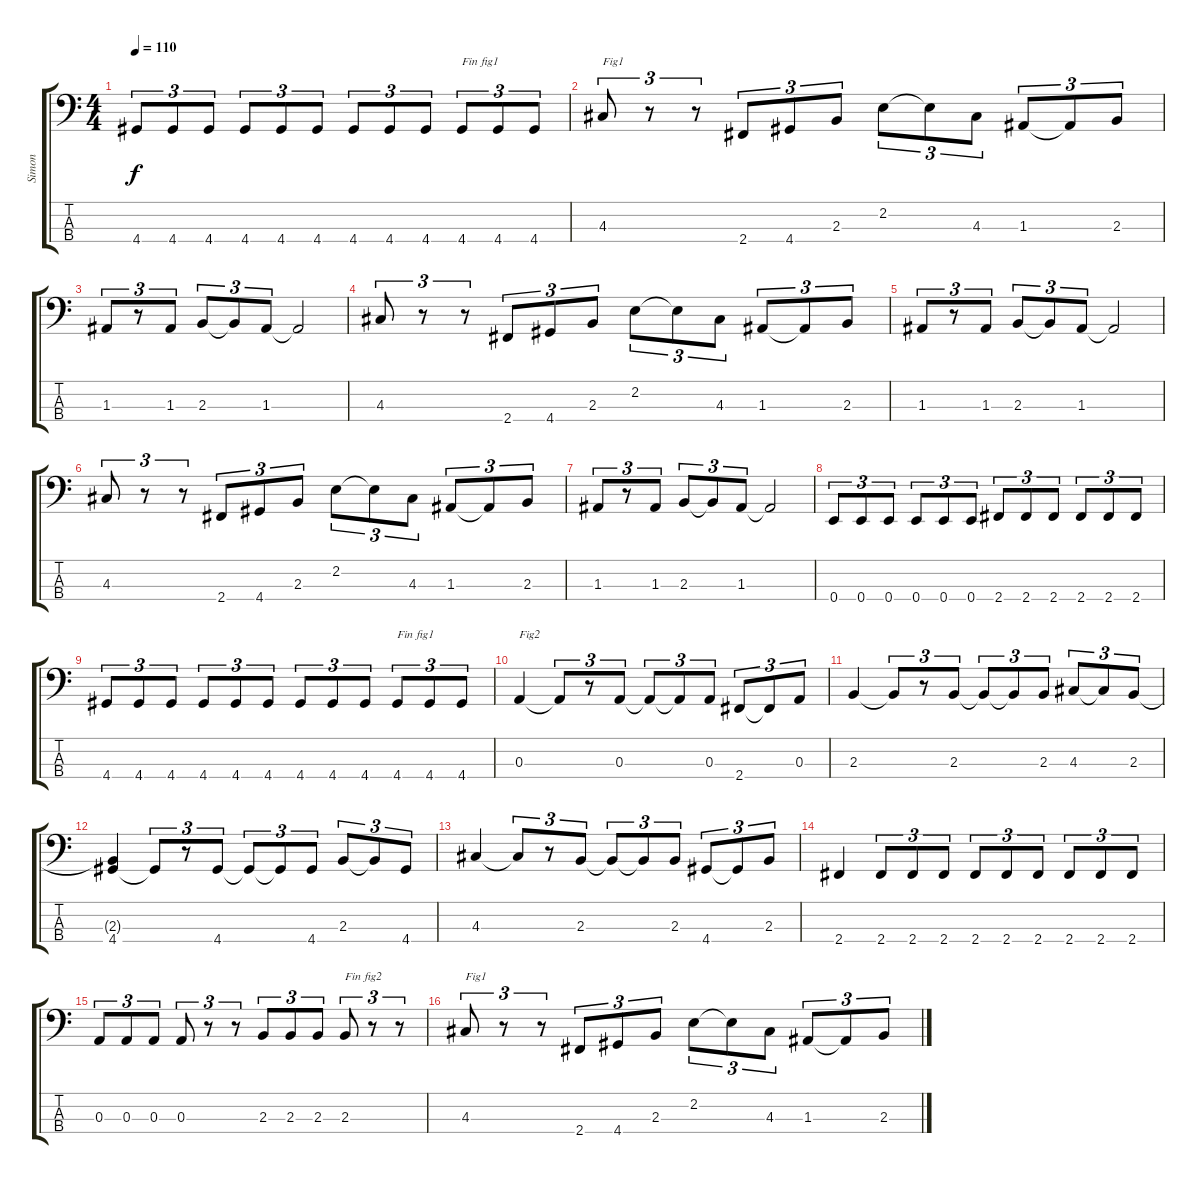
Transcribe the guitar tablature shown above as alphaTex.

\track ("Simon" "Simon") {instrument electricbasspick}
\staff {score tabs}
\tuning (G2 D2 A1 E1) {hide}
\ts (4 4)
\tempo 110
\clef f4
\ks c
4.4.8{tu (3 2) dy f} 4.4.8{tu (3 2)} 4.4.8{tu (3 2)} 4.4.8{tu (3 2)} 4.4.8{tu (3 2)} 4.4.8{tu (3 2)} 4.4.8{tu (3 2)} 4.4.8{tu (3 2)} 4.4.8{tu (3 2)} 4.4.8{tu (3 2) txt "Fin fig1"} 4.4.8{tu (3 2)} 4.4.8{tu (3 2)} |
4.3.8{tu (3 2) txt "Fig1"} r.8{tu (3 2)} r.8{tu (3 2)} 2.4.8{tu (3 2)} 4.4.8{tu (3 2)} 2.3.8{tu (3 2)} 2.2.8{tu (3 2)} 2.2{t}.8{tu (3 2)} 4.3.8{tu (3 2)} 1.3.8{tu (3 2)} 1.3{t}.8{tu (3 2)} 2.3.8{tu (3 2)} |
1.3.8{tu (3 2)} r.8{tu (3 2)} 1.3.8{tu (3 2)} 2.3.8{tu (3 2)} 2.3{t}.8{tu (3 2)} 1.3.8{tu (3 2)} 1.3{t}.2 |
4.3.8{tu (3 2)} r.8{tu (3 2)} r.8{tu (3 2)} 2.4.8{tu (3 2)} 4.4.8{tu (3 2)} 2.3.8{tu (3 2)} 2.2.8{tu (3 2)} 2.2{t}.8{tu (3 2)} 4.3.8{tu (3 2)} 1.3.8{tu (3 2)} 1.3{t}.8{tu (3 2)} 2.3.8{tu (3 2)} |
1.3.8{tu (3 2)} r.8{tu (3 2)} 1.3.8{tu (3 2)} 2.3.8{tu (3 2)} 2.3{t}.8{tu (3 2)} 1.3.8{tu (3 2)} 1.3{t}.2 |
4.3.8{tu (3 2)} r.8{tu (3 2)} r.8{tu (3 2)} 2.4.8{tu (3 2)} 4.4.8{tu (3 2)} 2.3.8{tu (3 2)} 2.2.8{tu (3 2)} 2.2{t}.8{tu (3 2)} 4.3.8{tu (3 2)} 1.3.8{tu (3 2)} 1.3{t}.8{tu (3 2)} 2.3.8{tu (3 2)} |
1.3.8{tu (3 2)} r.8{tu (3 2)} 1.3.8{tu (3 2)} 2.3.8{tu (3 2)} 2.3{t}.8{tu (3 2)} 1.3.8{tu (3 2)} 1.3{t}.2 |
0.4.8{tu (3 2)} 0.4.8{tu (3 2)} 0.4.8{tu (3 2)} 0.4.8{tu (3 2)} 0.4.8{tu (3 2)} 0.4.8{tu (3 2)} 2.4.8{tu (3 2)} 2.4.8{tu (3 2)} 2.4.8{tu (3 2)} 2.4.8{tu (3 2)} 2.4.8{tu (3 2)} 2.4.8{tu (3 2)} |
4.4.8{tu (3 2)} 4.4.8{tu (3 2)} 4.4.8{tu (3 2)} 4.4.8{tu (3 2)} 4.4.8{tu (3 2)} 4.4.8{tu (3 2)} 4.4.8{tu (3 2)} 4.4.8{tu (3 2)} 4.4.8{tu (3 2)} 4.4.8{tu (3 2) txt "Fin fig1"} 4.4.8{tu (3 2)} 4.4.8{tu (3 2)} |
0.3.4{txt "Fig2"} 0.3{t}.8{tu (3 2)} r.8{tu (3 2)} 0.3.8{tu (3 2)} 0.3{t}.8{tu (3 2)} 0.3{t}.8{tu (3 2)} 0.3.8{tu (3 2)} 2.4.8{tu (3 2)} 2.4{t}.8{tu (3 2)} 0.3.8{tu (3 2)} |
2.3.4 2.3{t}.8{tu (3 2)} r.8{tu (3 2)} 2.3.8{tu (3 2)} 2.3{t}.8{tu (3 2)} 2.3{t}.8{tu (3 2)} 2.3.8{tu (3 2)} 4.3.8{tu (3 2)} 4.3{t}.8{tu (3 2)} 2.3.8{tu (3 2)} |
(2.3{t} 4.4).4 4.4{t}.8{tu (3 2)} r.8{tu (3 2)} 4.4.8{tu (3 2)} 4.4{t}.8{tu (3 2)} 4.4{t}.8{tu (3 2)} 4.4.8{tu (3 2)} 2.3.8{tu (3 2)} 2.3{t}.8{tu (3 2)} 4.4.8{tu (3 2)} |
4.3.4 4.3{t}.8{tu (3 2)} r.8{tu (3 2)} 2.3.8{tu (3 2)} 2.3{t}.8{tu (3 2)} 2.3{t}.8{tu (3 2)} 2.3.8{tu (3 2)} 4.4.8{tu (3 2)} 4.4{t}.8{tu (3 2)} 2.3.8{tu (3 2)} |
2.4.4 2.4.8{tu (3 2)} 2.4.8{tu (3 2)} 2.4.8{tu (3 2)} 2.4.8{tu (3 2)} 2.4.8{tu (3 2)} 2.4.8{tu (3 2)} 2.4.8{tu (3 2)} 2.4.8{tu (3 2)} 2.4.8{tu (3 2)} |
0.3.8{tu (3 2)} 0.3.8{tu (3 2)} 0.3.8{tu (3 2)} 0.3.8{tu (3 2)} r.8{tu (3 2)} r.8{tu (3 2)} 2.3.8{tu (3 2)} 2.3.8{tu (3 2)} 2.3.8{tu (3 2)} 2.3.8{tu (3 2) txt "Fin fig2"} r.8{tu (3 2)} r.8{tu (3 2)} |
4.3.8{tu (3 2) txt "Fig1"} r.8{tu (3 2)} r.8{tu (3 2)} 2.4.8{tu (3 2)} 4.4.8{tu (3 2)} 2.3.8{tu (3 2)} 2.2.8{tu (3 2)} 2.2{t}.8{tu (3 2)} 4.3.8{tu (3 2)} 1.3.8{tu (3 2)} 1.3{t}.8{tu (3 2)} 2.3.8{tu (3 2)}
